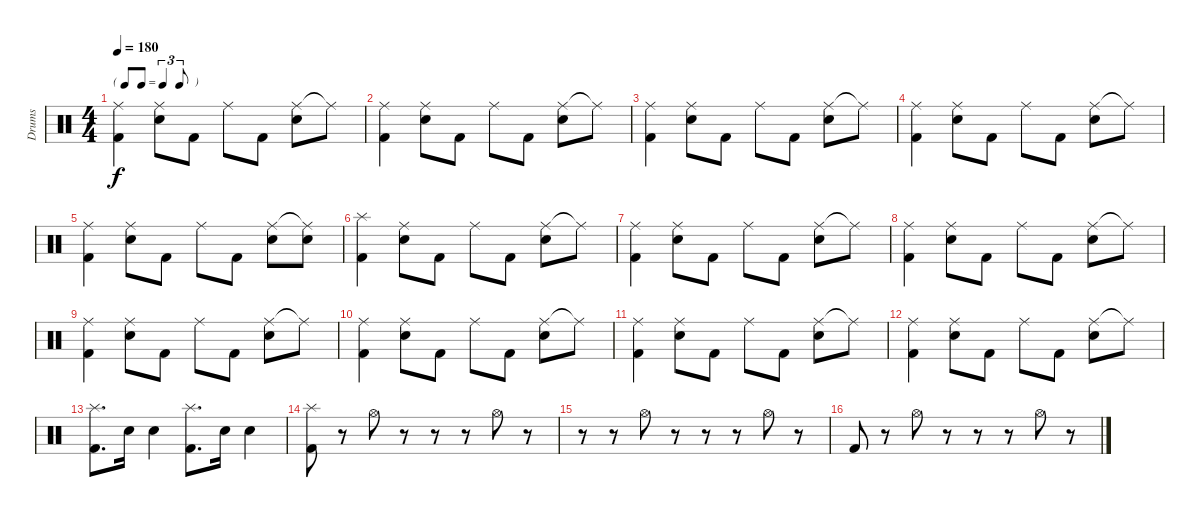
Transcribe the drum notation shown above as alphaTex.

\track ("Drums" "Drums") {instrument percussion}
\staff {score}
\articulation defaults
\ts (4 4)
\tf triplet8th
\tempo 180
\clef neutral
\ks c
("Ride (middle)" "Kick (hit) 2").4{dy f} ("Ride (middle)" "Electric Snare (hit)").8 "Kick (hit) 2".8 "Ride (middle)".8 "Kick (hit) 2".8 ("Ride (middle)" "Electric Snare (hit)").8 "Ride (middle)"{t}.8 |
("Ride (middle)" "Kick (hit) 2").4 ("Ride (middle)" "Electric Snare (hit)").8 "Kick (hit) 2".8 "Ride (middle)".8 "Kick (hit) 2".8 ("Ride (middle)" "Electric Snare (hit)").8 "Ride (middle)"{t}.8 |
("Ride (middle)" "Kick (hit) 2").4 ("Ride (middle)" "Electric Snare (hit)").8 "Kick (hit) 2".8 "Ride (middle)".8 "Kick (hit) 2".8 ("Ride (middle)" "Electric Snare (hit)").8 "Ride (middle)"{t}.8 |
("Ride (middle)" "Kick (hit) 2").4 ("Ride (middle)" "Electric Snare (hit)").8 "Kick (hit) 2".8 "Ride (middle)".8 "Kick (hit) 2".8 ("Ride (middle)" "Electric Snare (hit)").8 "Ride (middle)"{t}.8 |
("Ride (middle)" "Kick (hit) 2").4 ("Ride (middle)" "Electric Snare (hit)").8 "Kick (hit) 2".8 "Ride (middle)".8 "Kick (hit) 2".8 ("Ride (middle)" "Electric Snare (hit)").8 ("Ride (middle)"{t} "Electric Snare (hit)").8 |
("Splash (hit)" "Kick (hit) 2").4 ("Ride (middle)" "Electric Snare (hit)").8 "Kick (hit) 2".8 "Ride (middle)".8 "Kick (hit) 2".8 ("Ride (middle)" "Electric Snare (hit)").8 "Ride (middle)"{t}.8 |
("Ride (middle)" "Kick (hit) 2").4 ("Ride (middle)" "Electric Snare (hit)").8 "Kick (hit) 2".8 "Ride (middle)".8 "Kick (hit) 2".8 ("Ride (middle)" "Electric Snare (hit)").8 "Ride (middle)"{t}.8 |
("Ride (middle)" "Kick (hit) 2").4 ("Ride (middle)" "Electric Snare (hit)").8 "Kick (hit) 2".8 "Ride (middle)".8 "Kick (hit) 2".8 ("Ride (middle)" "Electric Snare (hit)").8 "Ride (middle)"{t}.8 |
("Ride (middle)" "Kick (hit) 2").4 ("Ride (middle)" "Electric Snare (hit)").8 "Kick (hit) 2".8 "Ride (middle)".8 "Kick (hit) 2".8 ("Ride (middle)" "Electric Snare (hit)").8 "Ride (middle)"{t}.8 |
("Ride (middle)" "Kick (hit) 2").4 ("Ride (middle)" "Electric Snare (hit)").8 "Kick (hit) 2".8 "Ride (middle)".8 "Kick (hit) 2".8 ("Ride (middle)" "Electric Snare (hit)").8 "Ride (middle)"{t}.8 |
("Ride (middle)" "Kick (hit) 2").4 ("Ride (middle)" "Electric Snare (hit)").8 "Kick (hit) 2".8 "Ride (middle)".8 "Kick (hit) 2".8 ("Ride (middle)" "Electric Snare (hit)").8 "Ride (middle)"{t}.8 |
("Ride (middle)" "Kick (hit) 2").4 ("Ride (middle)" "Electric Snare (hit)").8 "Kick (hit) 2".8 "Ride (middle)".8 "Kick (hit) 2".8 ("Ride (middle)" "Electric Snare (hit)").8 "Ride (middle)"{t}.8 |
("Splash (hit)" "Kick (hit) 2").8{d} "Electric Snare (hit)".16 "Electric Snare (hit)".4 ("Splash (hit)" "Kick (hit) 2").8{d} "Electric Snare (hit)".16 "Electric Snare (hit)".4 |
("Splash (hit)" "Kick (hit) 2").8 r.8 "Hi-Hat (open)".8 r.8 r.8 r.8 "Hi-Hat (open)".8 r.8 |
r.8 r.8 "Hi-Hat (open)".8 r.8 r.8 r.8 "Hi-Hat (open)".8 r.8 |
"Kick (hit) 2".8 r.8 "Hi-Hat (open)".8 r.8 r.8 r.8 "Hi-Hat (open)".8 r.8
